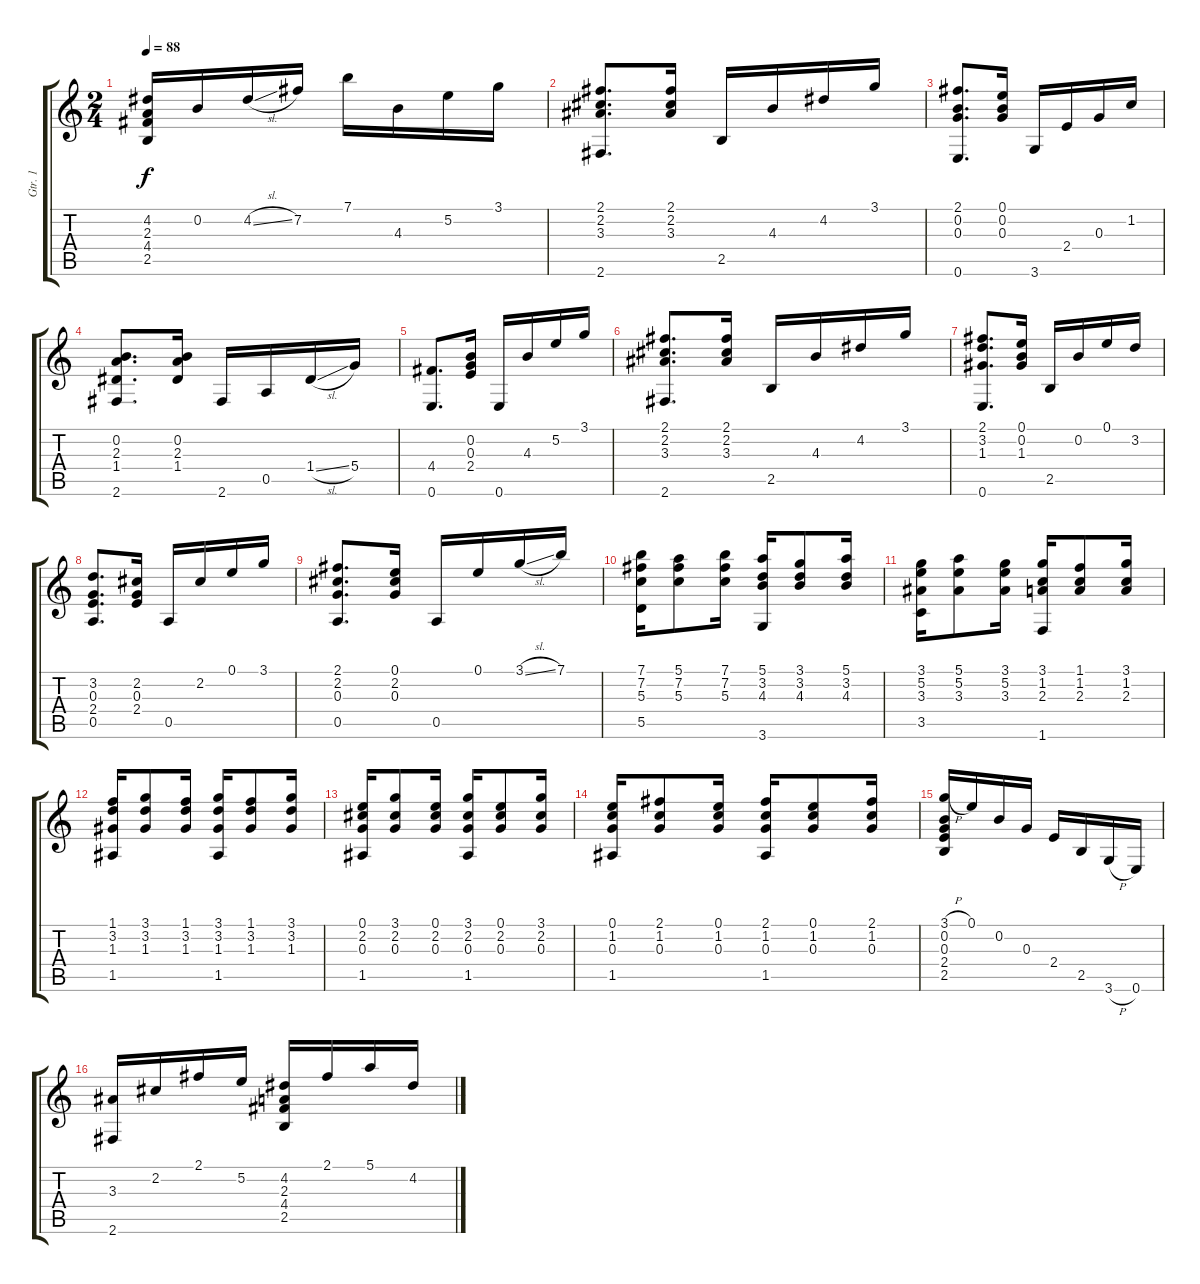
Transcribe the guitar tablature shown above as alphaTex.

\track ("Gtr. 1" "Gtr. 1") {instrument acousticguitarnylon}
\staff {score tabs}
\tuning (E4 B3 G3 D3 A2 E2) {hide}
\ts (2 4)
\tempo 88
\clef g2
\ks c
(4.2 2.3 4.4 2.5).16{dy f} 0.2.16 4.2{sl}.16 7.2.16 7.1.16 4.3.16 5.2.16 3.1.16 |
(2.1 2.2 3.3 2.6).8{d} (2.1 2.2 3.3).16 2.5.16 4.3.16 4.2.16 3.1.16 |
(2.1 0.2 0.3 0.6).8{d} (0.1 0.2 0.3).16 3.6.16 2.4.16 0.3.16 1.2.16 |
(0.2 2.3 1.4 2.6).8{d} (0.2 2.3 1.4).16 2.6.16 0.5.16 1.4{sl}.16 5.4.16 |
(4.4 0.6).8{d} (0.2 0.3 2.4).16 0.6.16 4.3.16 5.2.16 3.1.16 |
(2.1 2.2 3.3 2.6).8{d} (2.1 2.2 3.3).16 2.5.16 4.3.16 4.2.16 3.1.16 |
(2.1 3.2 1.3 0.6).8{d} (0.1 0.2 1.3).16 2.5.16 0.2.16 0.1.16 3.2.16 |
(3.2 0.3 2.4 0.5).8{d} (2.2 0.3 2.4).16 0.5.16 2.2.16 0.1.16 3.1.16 |
(2.1 2.2 0.3 0.5).8{d} (0.1 2.2 0.3).16 0.5.16 0.1.16 3.1{sl}.16 7.1.16 |
(7.1 7.2 5.3 5.5).16 (5.1 7.2 5.3).8 (7.1 7.2 5.3).16 (5.1 3.2 4.3 3.6).16 (3.1 3.2 4.3).8 (5.1 3.2 4.3).16 |
(3.1 5.2 3.3 3.5).16 (5.1 5.2 3.3).8 (3.1 5.2 3.3).16 (3.1 1.2 2.3 1.6).16 (1.1 1.2 2.3).8 (3.1 1.2 2.3).16 |
(1.1 3.2 1.3 1.5).16 (3.1 3.2 1.3).8 (1.1 3.2 1.3).16 (3.1 3.2 1.3 1.5).16 (1.1 3.2 1.3).8 (3.1 3.2 1.3).16 |
(0.1 2.2 0.3 1.5).16 (3.1 2.2 0.3).8 (0.1 2.2 0.3).16 (3.1 2.2 0.3 1.5).16 (0.1 2.2 0.3).8 (3.1 2.2 0.3).16 |
(0.1 1.2 0.3 1.5).16 (2.1 1.2 0.3).8 (0.1 1.2 0.3).16 (2.1 1.2 0.3 1.5).16 (0.1 1.2 0.3).8 (2.1 1.2 0.3).16 |
(3.1{h} 0.2 0.3 2.4 2.5).16 0.1.16 0.2.16 0.3.16 2.4.16 2.5.16 3.6{h}.16 0.6.16 |
(3.3 2.6).16 2.2.16 2.1.16 5.2.16 (4.2 2.3 4.4 2.5).16 2.1.16 5.1.16 4.2.16
